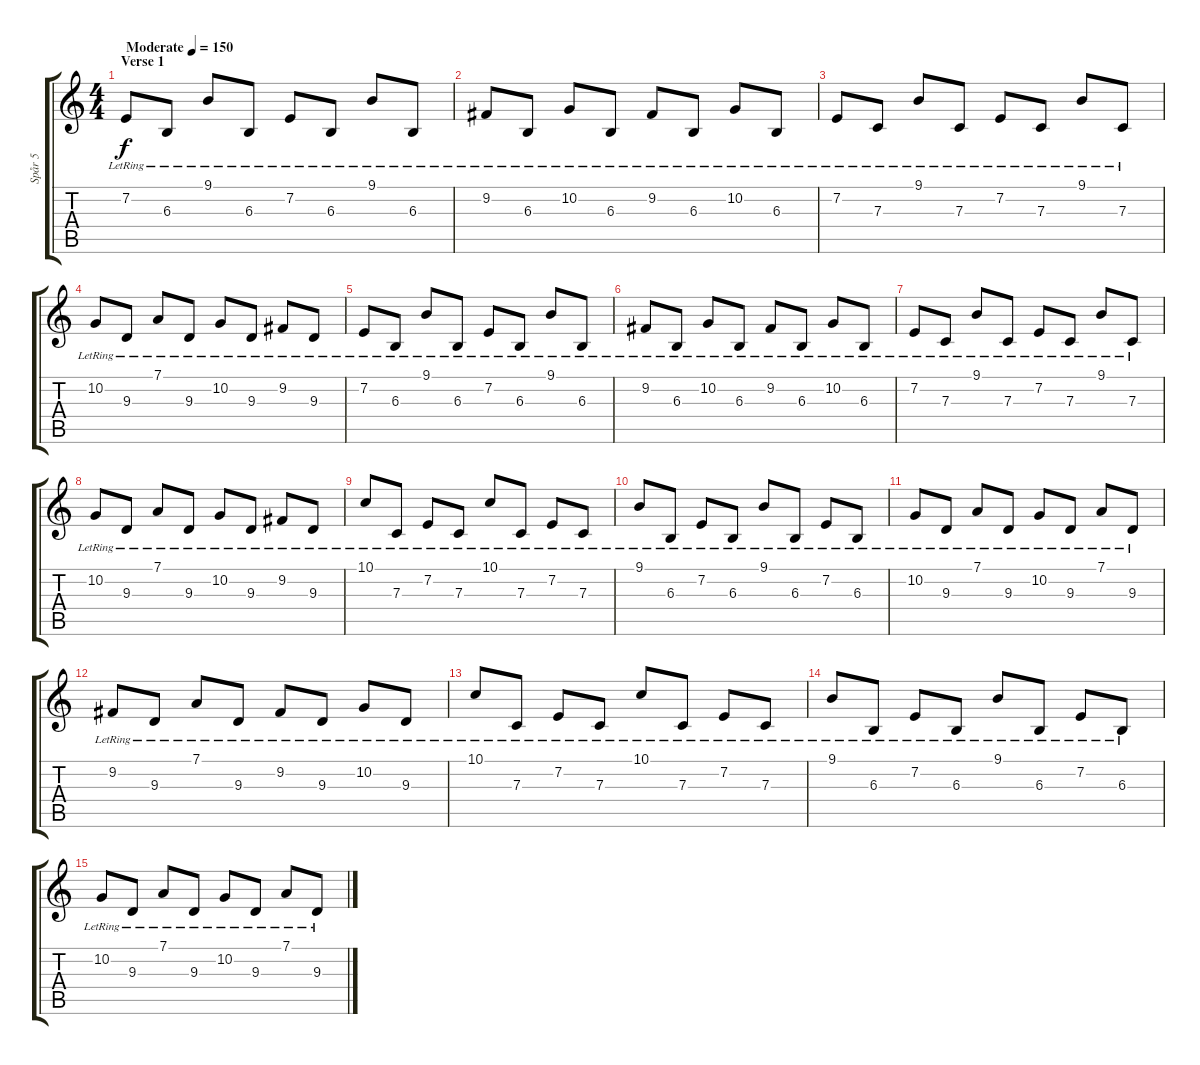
\track ("Spår 5" "Spår 5") {instrument acousticgrandpiano}
\staff {score tabs}
\tuning (D4 A3 F3 C3 G2 C2) {hide}
\ts (4 4)
\section ("" "Verse 1")
\tempo (150 "Moderate")
\clef g2
\ks c
7.2{lr}.8{dy f instrument acousticgrandpiano} 6.3{lr}.8 9.1{lr}.8 6.3{lr}.8 7.2{lr}.8 6.3{lr}.8 9.1{lr}.8 6.3{lr}.8 |
9.2{lr}.8 6.3{lr}.8 10.2{lr}.8 6.3{lr}.8 9.2{lr}.8 6.3{lr}.8 10.2{lr}.8 6.3{lr}.8 |
7.2{lr}.8 7.3{lr}.8 9.1{lr}.8 7.3{lr}.8 7.2{lr}.8 7.3{lr}.8 9.1{lr}.8 7.3{lr}.8 |
10.2{lr}.8 9.3{lr}.8 7.1{lr}.8 9.3{lr}.8 10.2{lr}.8 9.3{lr}.8 9.2{lr}.8 9.3{lr}.8 |
7.2{lr}.8 6.3{lr}.8 9.1{lr}.8 6.3{lr}.8 7.2{lr}.8 6.3{lr}.8 9.1{lr}.8 6.3{lr}.8 |
9.2{lr}.8 6.3{lr}.8 10.2{lr}.8 6.3{lr}.8 9.2{lr}.8 6.3{lr}.8 10.2{lr}.8 6.3{lr}.8 |
7.2{lr}.8 7.3{lr}.8 9.1{lr}.8 7.3{lr}.8 7.2{lr}.8 7.3{lr}.8 9.1{lr}.8 7.3{lr}.8 |
10.2{lr}.8 9.3{lr}.8 7.1{lr}.8 9.3{lr}.8 10.2{lr}.8 9.3{lr}.8 9.2{lr}.8 9.3{lr}.8 |
10.1{lr}.8 7.3{lr}.8 7.2{lr}.8 7.3{lr}.8 10.1{lr}.8 7.3{lr}.8 7.2{lr}.8 7.3{lr}.8 |
9.1{lr}.8 6.3{lr}.8 7.2{lr}.8 6.3{lr}.8 9.1{lr}.8 6.3{lr}.8 7.2{lr}.8 6.3{lr}.8 |
10.2{lr}.8 9.3{lr}.8 7.1{lr}.8 9.3{lr}.8 10.2{lr}.8 9.3{lr}.8 7.1{lr}.8 9.3{lr}.8 |
9.2{lr}.8 9.3{lr}.8 7.1{lr}.8 9.3{lr}.8 9.2{lr}.8 9.3{lr}.8 10.2{lr}.8 9.3{lr}.8 |
10.1{lr}.8 7.3{lr}.8 7.2{lr}.8 7.3{lr}.8 10.1{lr}.8 7.3{lr}.8 7.2{lr}.8 7.3{lr}.8 |
9.1{lr}.8 6.3{lr}.8 7.2{lr}.8 6.3{lr}.8 9.1{lr}.8 6.3{lr}.8 7.2{lr}.8 6.3{lr}.8 |
10.2{lr}.8 9.3{lr}.8 7.1{lr}.8 9.3{lr}.8 10.2{lr}.8 9.3{lr}.8 7.1{lr}.8 9.3{lr}.8
